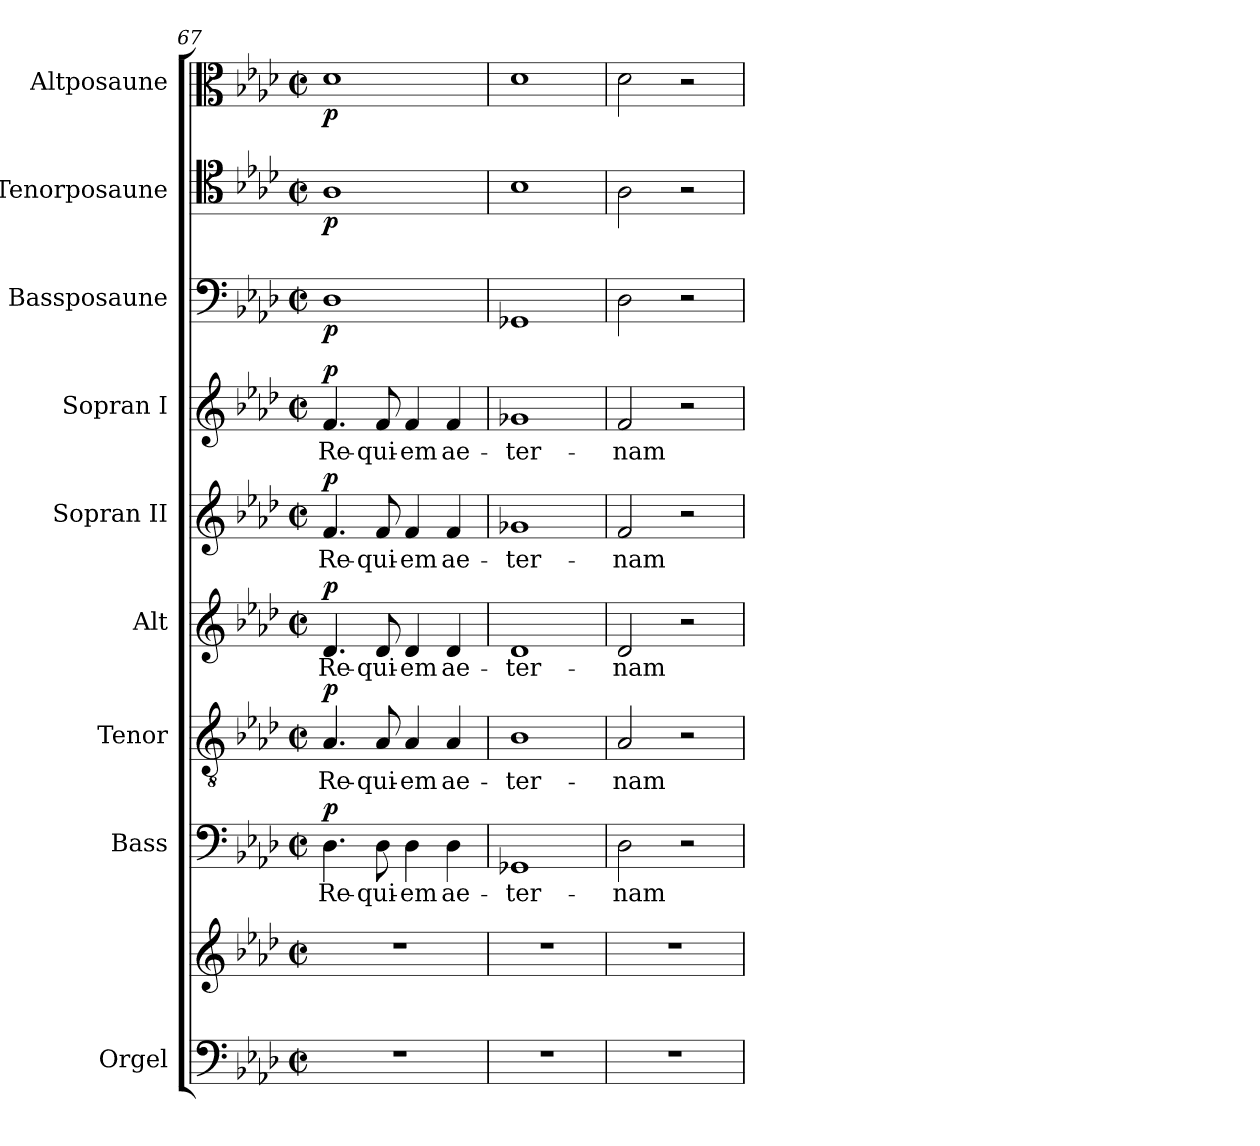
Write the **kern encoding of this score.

**kern	**kern	**kern	**text	**dynam	**kern	**text	**dynam	**kern	**text	**dynam	**kern	**text	**dynam	**kern	**text	**dynam	**kern	**dynam	**kern	**dynam	**kern	**dynam
*part9	*part9	*part8	*part8	*part8	*part7	*part7	*part7	*part6	*part6	*part6	*part5	*part5	*part5	*part4	*part4	*part4	*part3	*part3	*part2	*part2	*part1	*part1
*staff10	*staff9	*staff8	*staff8	*staff8	*staff7	*staff7	*staff7	*staff6	*staff6	*staff6	*staff5	*staff5	*staff5	*staff4	*staff4	*staff4	*staff3	*staff3	*staff2	*staff2	*staff1	*staff1
*I"Orgel	*	*I"Bass	*	*	*I"Tenor	*	*	*I"Alt	*	*	*I"Sopran II	*	*	*I"Sopran I	*	*	*I"Bassposaune	*	*I"Tenorposaune	*	*I"Altposaune	*
*I'Org.	*	*I'B.	*	*	*I'T.	*	*	*I'A.	*	*	*I'S.	*	*	*I'S.	*	*	*I'B. Pos.	*	*I'Pos.	*	*I'Pos.	*
!!LO:PB:g=z
*clefF4	*clefG2	*clefF4	*	*	*clefGv2	*	*	*clefG2	*	*	*clefG2	*	*	*clefG2	*	*	*clefF4	*	*clefC4	*	*clefC3	*
*	*	*	*	*	*ITrd7c12	*	*	*	*	*	*	*	*	*	*	*	*	*	*	*	*	*
*k[b-e-a-d-]	*k[b-e-a-d-]	*k[b-e-a-d-]	*	*	*k[b-e-a-d-]	*	*	*k[b-e-a-d-]	*	*	*k[b-e-a-d-]	*	*	*k[b-e-a-d-]	*	*	*k[b-e-a-d-]	*	*k[b-e-a-d-]	*	*k[b-e-a-d-]	*
*f:	*f:	*f:	*	*	*f:	*	*	*f:	*	*	*f:	*	*	*f:	*	*	*f:	*	*f:	*	*f:	*
*M2/2	*M2/2	*M2/2	*	*	*M2/2	*	*	*M2/2	*	*	*M2/2	*	*	*M2/2	*	*	*M2/2	*	*M2/2	*	*M2/2	*
*met(c|)	*met(c|)	*met(c|)	*	*	*met(c|)	*	*	*met(c|)	*	*	*met(c|)	*	*	*met(c|)	*	*	*met(c|)	*	*met(c|)	*	*met(c|)	*
=67	=67	=67	=67	=67	=67	=67	=67	=67	=67	=67	=67	=67	=67	=67	=67	=67	=67	=67	=67	=67	=67	=67
!	!	!	!LO:LY:b:color=#000000	!	!	!	!	!	!	!	!	!	!	!	!	!	!	!	!	!	!	!
!	!	!	!	!	!	!LO:LY:b:color=#000000	!	!	!	!	!	!	!	!	!	!	!	!	!	!	!	!
!	!	!	!	!	!	!	!	!	!LO:LY:b:color=#000000	!	!	!	!	!	!	!	!	!	!	!	!	!
!	!	!	!	!	!	!	!	!	!	!	!	!LO:LY:b:color=#000000	!	!	!	!	!	!	!	!	!	!
!	!	!	!	!	!	!	!	!	!	!	!	!	!	!	!LO:LY:b:color=#000000	!	!	!	!	!	!	!
1r	1r	4.D-i\	Re-	p	4.AA-i/	Re-	p	4.d-i/	Re-	p	4.fi/	Re-	p	4.fi/	Re-	p	1D-i	p	1A-i	p	1d-i	p
!	!	!	!LO:LY:b:color=#000000	!	!	!	!	!	!	!	!	!	!	!	!	!	!	!	!	!	!	!
!	!	!	!	!	!	!LO:LY:b:color=#000000	!	!	!	!	!	!	!	!	!	!	!	!	!	!	!	!
!	!	!	!	!	!	!	!	!	!LO:LY:b:color=#000000	!	!	!	!	!	!	!	!	!	!	!	!	!
!	!	!	!	!	!	!	!	!	!	!	!	!LO:LY:b:color=#000000	!	!	!	!	!	!	!	!	!	!
!	!	!	!	!	!	!	!	!	!	!	!	!	!	!	!LO:LY:b:color=#000000	!	!	!	!	!	!	!
.	.	8D-i\	-qui-	.	8AA-i/	-qui-	.	8d-i/	-qui-	.	8fi/	-qui-	.	8fi/	-qui-	.	.	.	.	.	.	.
!	!	!	!LO:LY:b:color=#000000	!	!	!	!	!	!	!	!	!	!	!	!	!	!	!	!	!	!	!
!	!	!	!	!	!	!LO:LY:b:color=#000000	!	!	!	!	!	!	!	!	!	!	!	!	!	!	!	!
!	!	!	!	!	!	!	!	!	!LO:LY:b:color=#000000	!	!	!	!	!	!	!	!	!	!	!	!	!
!	!	!	!	!	!	!	!	!	!	!	!	!LO:LY:b:color=#000000	!	!	!	!	!	!	!	!	!	!
!	!	!	!	!	!	!	!	!	!	!	!	!	!	!	!LO:LY:b:color=#000000	!	!	!	!	!	!	!
.	.	4D-i\	-em	.	4AA-i/	-em	.	4d-i/	-em	.	4fi/	-em	.	4fi/	-em	.	.	.	.	.	.	.
!	!	!	!LO:LY:b:color=#000000	!	!	!	!	!	!	!	!	!	!	!	!	!	!	!	!	!	!	!
!	!	!	!	!	!	!LO:LY:b:color=#000000	!	!	!	!	!	!	!	!	!	!	!	!	!	!	!	!
!	!	!	!	!	!	!	!	!	!LO:LY:b:color=#000000	!	!	!	!	!	!	!	!	!	!	!	!	!
!	!	!	!	!	!	!	!	!	!	!	!	!LO:LY:b:color=#000000	!	!	!	!	!	!	!	!	!	!
!	!	!	!	!	!	!	!	!	!	!	!	!	!	!	!LO:LY:b:color=#000000	!	!	!	!	!	!	!
.	.	4D-i\	ae-	.	4AA-i/	ae-	.	4d-i/	ae-	.	4fi/	ae-	.	4fi/	ae-	.	.	.	.	.	.	.
=68	=68	=68	=68	=68	=68	=68	=68	=68	=68	=68	=68	=68	=68	=68	=68	=68	=68	=68	=68	=68	=68	=68
!	!	!	!LO:LY:b:color=#000000	!	!	!	!	!	!	!	!	!	!	!	!	!	!	!	!	!	!	!
!	!	!	!	!	!	!LO:LY:b:color=#000000	!	!	!	!	!	!	!	!	!	!	!	!	!	!	!	!
!	!	!	!	!	!	!	!	!	!LO:LY:b:color=#000000	!	!	!	!	!	!	!	!	!	!	!	!	!
!	!	!	!	!	!	!	!	!	!	!	!	!LO:LY:b:color=#000000	!	!	!	!	!	!	!	!	!	!
!	!	!	!	!	!	!	!	!	!	!	!	!	!	!	!LO:LY:b:color=#000000	!	!	!	!	!	!	!
1r	1r	1GG-Xi	-ter-	.	1BB-i	-ter-	.	1d-i	-ter-	.	1g-Xi	-ter-	.	1g-Xi	-ter-	.	1GG-Xi	.	1B-i	.	1d-i	.
=69	=69	=69	=69	=69	=69	=69	=69	=69	=69	=69	=69	=69	=69	=69	=69	=69	=69	=69	=69	=69	=69	=69
!	!	!	!LO:LY:b:color=#000000	!	!	!	!	!	!	!	!	!	!	!	!	!	!	!	!	!	!	!
!	!	!	!	!	!	!LO:LY:b:color=#000000	!	!	!	!	!	!	!	!	!	!	!	!	!	!	!	!
!	!	!	!	!	!	!	!	!	!LO:LY:b:color=#000000	!	!	!	!	!	!	!	!	!	!	!	!	!
!	!	!	!	!	!	!	!	!	!	!	!	!LO:LY:b:color=#000000	!	!	!	!	!	!	!	!	!	!
!	!	!	!	!	!	!	!	!	!	!	!	!	!	!	!LO:LY:b:color=#000000	!	!	!	!	!	!	!
1r	1r	2D-i\	-nam	.	2AA-i/	-nam	.	2d-i/	-nam	.	2fi/	-nam	.	2fi/	-nam	.	2D-i\	.	2A-i\	.	2d-i\	.
.	.	2r	.	.	2r	.	.	2r	.	.	2r	.	.	2r	.	.	2r	.	2r	.	2r	.
=	=	=	=	=	=	=	=	=	=	=	=	=	=	=	=	=	=	=	=	=	=	=
*-	*-	*-	*-	*-	*-	*-	*-	*-	*-	*-	*-	*-	*-	*-	*-	*-	*-	*-	*-	*-	*-	*-
